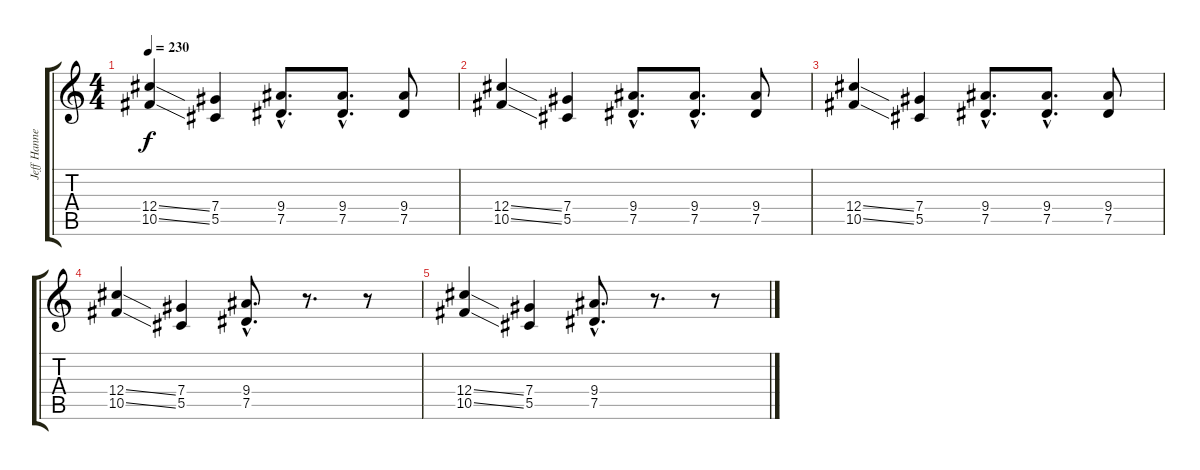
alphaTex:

\track ("Jeff Hanneman" "Jeff Hanne") {instrument distortionguitar}
\staff {score tabs}
\tuning (Eb4 Bb3 Gb3 Db3 Ab2 Eb2) {hide}
\ts (4 4)
\tempo 230
\clef g2
\ks c
(12.4{ss} 10.5{ss}).4{dy f} (7.4 5.5).4 (9.4{hac} 7.5{hac}).8{d} (9.4{hac} 7.5{hac}).8{d} (9.4 7.5).8 |
(12.4{ss} 10.5{ss}).4 (7.4 5.5).4 (9.4{hac} 7.5{hac}).8{d} (9.4{hac} 7.5{hac}).8{d} (9.4 7.5).8 |
(12.4{ss} 10.5{ss}).4 (7.4 5.5).4 (9.4{hac} 7.5{hac}).8{d} (9.4{hac} 7.5{hac}).8{d} (9.4 7.5).8 |
(12.4{ss} 10.5{ss}).4 (7.4 5.5).4 (9.4{hac} 7.5{hac}).8{d} r.8{d} r.8 |
(12.4{ss} 10.5{ss}).4 (7.4 5.5).4 (9.4{hac} 7.5{hac}).8{d} r.8{d} r.8
